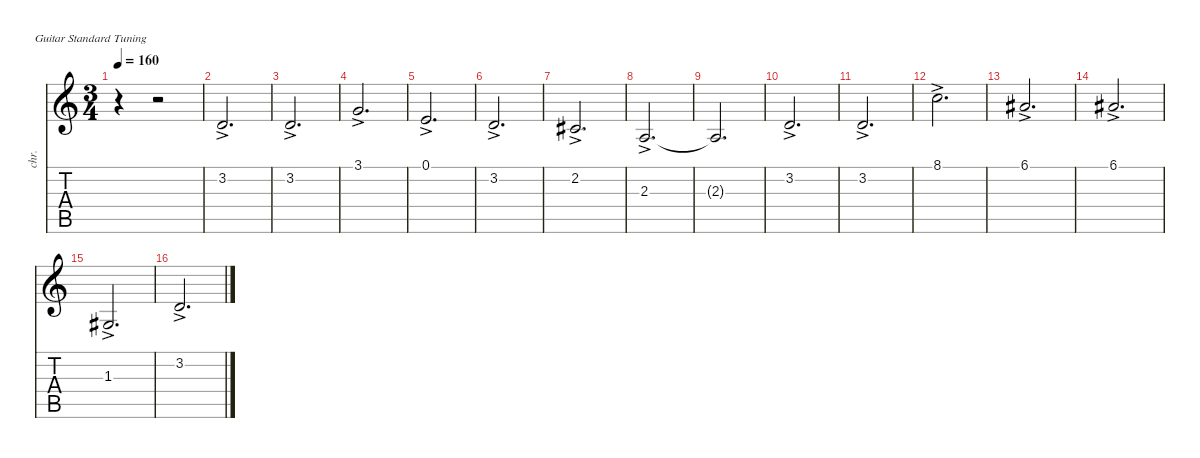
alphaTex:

\defaultSystemsLayout 4
\hideDynamics
\bracketExtendMode nobrackets
\track ("Piste 3" "chr.") {mute instrument choiraahs}
\staff {score tabs}
\tuning (E4 B3 G3 D3 A2 E2)
\ts (3 4)
\tempo 160
\clef g2
\ks c
r.4{dy f instrument choiraahs beam Down} r.2{beam Down} |
3.2{ac}.2{d beam Up} |
3.2{ac}.2{d beam Up} |
3.1{ac}.2{d beam Up} |
0.1{ac}.2{d beam Up} |
3.2{ac}.2{d beam Up} |
2.2{ac acc #}.2{d beam Up} |
2.3{ac}.2{d beam Up} |
2.3{t}.2{d beam Up} |
3.2{ac}.2{d beam Up} |
3.2{ac}.2{d beam Up} |
8.1{ac}.2{d beam Down} |
6.1{ac acc #}.2{d beam Up} |
6.1{ac acc #}.2{d beam Up} |
1.3{ac acc #}.2{d beam Up} |
3.2{ac}.2{d beam Up}
